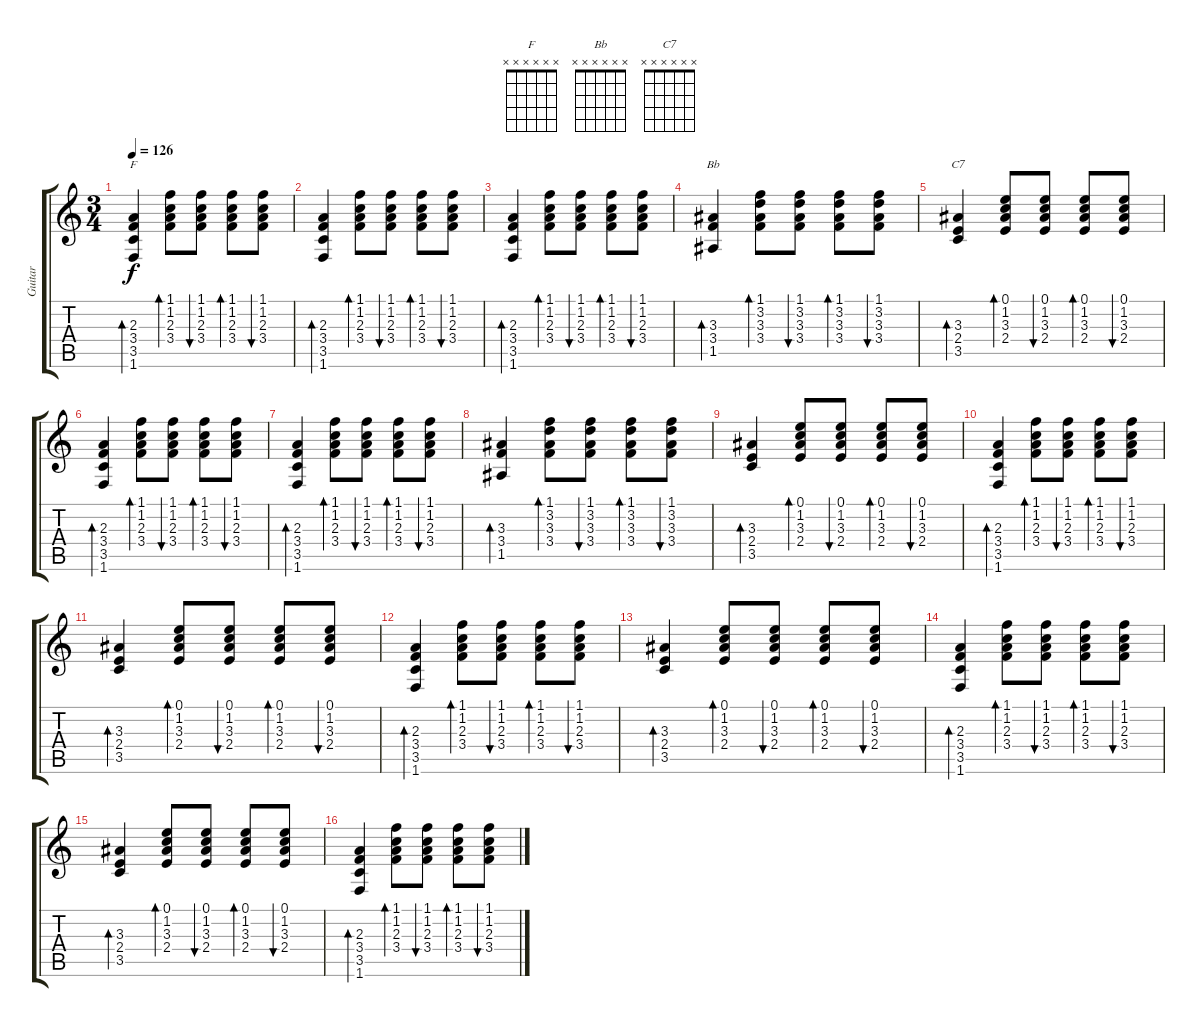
\track ("Guitar" "Guitar") {instrument acousticguitarnylon}
\staff {score tabs}
\tuning (E4 B3 G3 D3 A2 E2) {hide}
\chord ("F" x x x x x x) {firstfret 0}
\chord ("Bb" x x x x x x) {firstfret 0}
\chord ("C7" x x x x x x) {firstfret 0}
\ts (3 4)
\tempo 126
\clef g2
\ks c
(2.3 3.4 3.5 1.6).4{bd 30 ch "F" dy f} (1.1 1.2 2.3 3.4).8{bd 30} (1.1 1.2 2.3 3.4).8{bu 30} (1.1 1.2 2.3 3.4).8{bd 30} (1.1 1.2 2.3 3.4).8{bu 30} |
(2.3 3.4 3.5 1.6).4{bd 30} (1.1 1.2 2.3 3.4).8{bd 30} (1.1 1.2 2.3 3.4).8{bu 30} (1.1 1.2 2.3 3.4).8{bd 30} (1.1 1.2 2.3 3.4).8{bu 30} |
(2.3 3.4 3.5 1.6).4{bd 30} (1.1 1.2 2.3 3.4).8{bd 30} (1.1 1.2 2.3 3.4).8{bu 30} (1.1 1.2 2.3 3.4).8{bd 30} (1.1 1.2 2.3 3.4).8{bu 30} |
(3.3 3.4 1.5).4{bd 30 ch "Bb"} (1.1 3.2 3.3 3.4).8{bd 30} (1.1 3.2 3.3 3.4).8{bu 30} (1.1 3.2 3.3 3.4).8{bd 30} (1.1 3.2 3.3 3.4).8{bu 30} |
(3.3 2.4 3.5).4{bd 30 ch "C7"} (0.1 1.2 3.3 2.4).8{bd 30} (0.1 1.2 3.3 2.4).8{bu 30} (0.1 1.2 3.3 2.4).8{bd 30} (0.1 1.2 3.3 2.4).8{bu 30} |
(2.3 3.4 3.5 1.6).4{bd 30} (1.1 1.2 2.3 3.4).8{bd 30} (1.1 1.2 2.3 3.4).8{bu 30} (1.1 1.2 2.3 3.4).8{bd 30} (1.1 1.2 2.3 3.4).8{bu 30} |
(2.3 3.4 3.5 1.6).4{bd 30} (1.1 1.2 2.3 3.4).8{bd 30} (1.1 1.2 2.3 3.4).8{bu 30} (1.1 1.2 2.3 3.4).8{bd 30} (1.1 1.2 2.3 3.4).8{bu 30} |
(3.3 3.4 1.5).4{bd 30} (1.1 3.2 3.3 3.4).8{bd 30} (1.1 3.2 3.3 3.4).8{bu 30} (1.1 3.2 3.3 3.4).8{bd 30} (1.1 3.2 3.3 3.4).8{bu 30} |
(3.3 2.4 3.5).4{bd 30} (0.1 1.2 3.3 2.4).8{bd 30} (0.1 1.2 3.3 2.4).8{bu 30} (0.1 1.2 3.3 2.4).8{bd 30} (0.1 1.2 3.3 2.4).8{bu 30} |
(2.3 3.4 3.5 1.6).4{bd 30} (1.1 1.2 2.3 3.4).8{bd 30} (1.1 1.2 2.3 3.4).8{bu 30} (1.1 1.2 2.3 3.4).8{bd 30} (1.1 1.2 2.3 3.4).8{bu 30} |
(3.3 2.4 3.5).4{bd 30} (0.1 1.2 3.3 2.4).8{bd 30} (0.1 1.2 3.3 2.4).8{bu 30} (0.1 1.2 3.3 2.4).8{bd 30} (0.1 1.2 3.3 2.4).8{bu 30} |
(2.3 3.4 3.5 1.6).4{bd 30} (1.1 1.2 2.3 3.4).8{bd 30} (1.1 1.2 2.3 3.4).8{bu 30} (1.1 1.2 2.3 3.4).8{bd 30} (1.1 1.2 2.3 3.4).8{bu 30} |
(3.3 2.4 3.5).4{bd 30} (0.1 1.2 3.3 2.4).8{bd 30} (0.1 1.2 3.3 2.4).8{bu 30} (0.1 1.2 3.3 2.4).8{bd 30} (0.1 1.2 3.3 2.4).8{bu 30} |
(2.3 3.4 3.5 1.6).4{bd 30} (1.1 1.2 2.3 3.4).8{bd 30} (1.1 1.2 2.3 3.4).8{bu 30} (1.1 1.2 2.3 3.4).8{bd 30} (1.1 1.2 2.3 3.4).8{bu 30} |
(3.3 2.4 3.5).4{bd 30} (0.1 1.2 3.3 2.4).8{bd 30} (0.1 1.2 3.3 2.4).8{bu 30} (0.1 1.2 3.3 2.4).8{bd 30} (0.1 1.2 3.3 2.4).8{bu 30} |
(2.3 3.4 3.5 1.6).4{bd 30} (1.1 1.2 2.3 3.4).8{bd 30} (1.1 1.2 2.3 3.4).8{bu 30} (1.1 1.2 2.3 3.4).8{bd 30} (1.1 1.2 2.3 3.4).8{bu 30}
